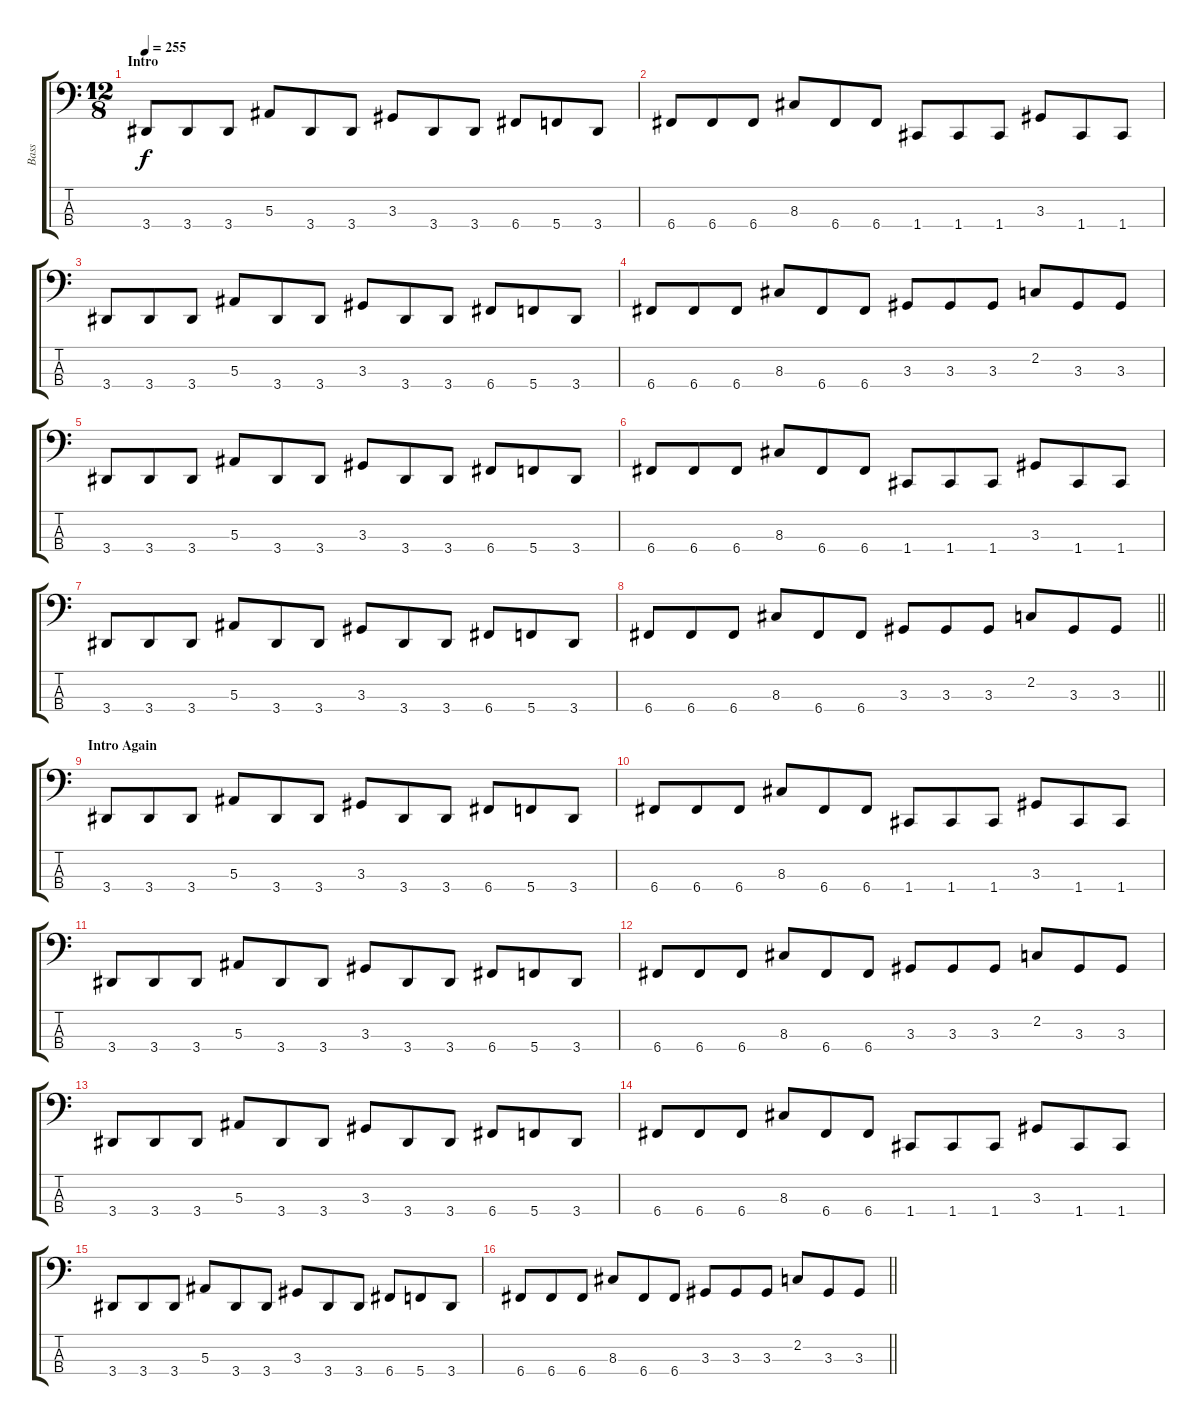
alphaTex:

\track ("Bass" "Bass") {instrument electricbassfinger}
\staff {score tabs}
\tuning (Eb2 Bb1 F1 C1) {hide}
\ts (12 8)
\section ("" "Intro")
\tempo 255
\clef f4
\ks c
3.4.8{dy f} 3.4.8 3.4.8 5.3.8 3.4.8 3.4.8 3.3.8 3.4.8 3.4.8 6.4.8 5.4.8 3.4.8 |
6.4.8 6.4.8 6.4.8 8.3.8 6.4.8 6.4.8 1.4.8 1.4.8 1.4.8 3.3.8 1.4.8 1.4.8 |
3.4.8 3.4.8 3.4.8 5.3.8 3.4.8 3.4.8 3.3.8 3.4.8 3.4.8 6.4.8 5.4.8 3.4.8 |
6.4.8 6.4.8 6.4.8 8.3.8 6.4.8 6.4.8 3.3.8 3.3.8 3.3.8 2.2.8 3.3.8 3.3.8 |
3.4.8 3.4.8 3.4.8 5.3.8 3.4.8 3.4.8 3.3.8 3.4.8 3.4.8 6.4.8 5.4.8 3.4.8 |
6.4.8 6.4.8 6.4.8 8.3.8 6.4.8 6.4.8 1.4.8 1.4.8 1.4.8 3.3.8 1.4.8 1.4.8 |
3.4.8 3.4.8 3.4.8 5.3.8 3.4.8 3.4.8 3.3.8 3.4.8 3.4.8 6.4.8 5.4.8 3.4.8 |
\barLineRight lightlight
6.4.8 6.4.8 6.4.8 8.3.8 6.4.8 6.4.8 3.3.8 3.3.8 3.3.8 2.2.8 3.3.8 3.3.8 |
\section ("" "Intro Again")
3.4.8 3.4.8 3.4.8 5.3.8 3.4.8 3.4.8 3.3.8 3.4.8 3.4.8 6.4.8 5.4.8 3.4.8 |
6.4.8 6.4.8 6.4.8 8.3.8 6.4.8 6.4.8 1.4.8 1.4.8 1.4.8 3.3.8 1.4.8 1.4.8 |
3.4.8 3.4.8 3.4.8 5.3.8 3.4.8 3.4.8 3.3.8 3.4.8 3.4.8 6.4.8 5.4.8 3.4.8 |
6.4.8 6.4.8 6.4.8 8.3.8 6.4.8 6.4.8 3.3.8 3.3.8 3.3.8 2.2.8 3.3.8 3.3.8 |
3.4.8 3.4.8 3.4.8 5.3.8 3.4.8 3.4.8 3.3.8 3.4.8 3.4.8 6.4.8 5.4.8 3.4.8 |
6.4.8 6.4.8 6.4.8 8.3.8 6.4.8 6.4.8 1.4.8 1.4.8 1.4.8 3.3.8 1.4.8 1.4.8 |
3.4.8 3.4.8 3.4.8 5.3.8 3.4.8 3.4.8 3.3.8 3.4.8 3.4.8 6.4.8 5.4.8 3.4.8 |
\barLineRight lightlight
6.4.8 6.4.8 6.4.8 8.3.8 6.4.8 6.4.8 3.3.8 3.3.8 3.3.8 2.2.8 3.3.8 3.3.8
